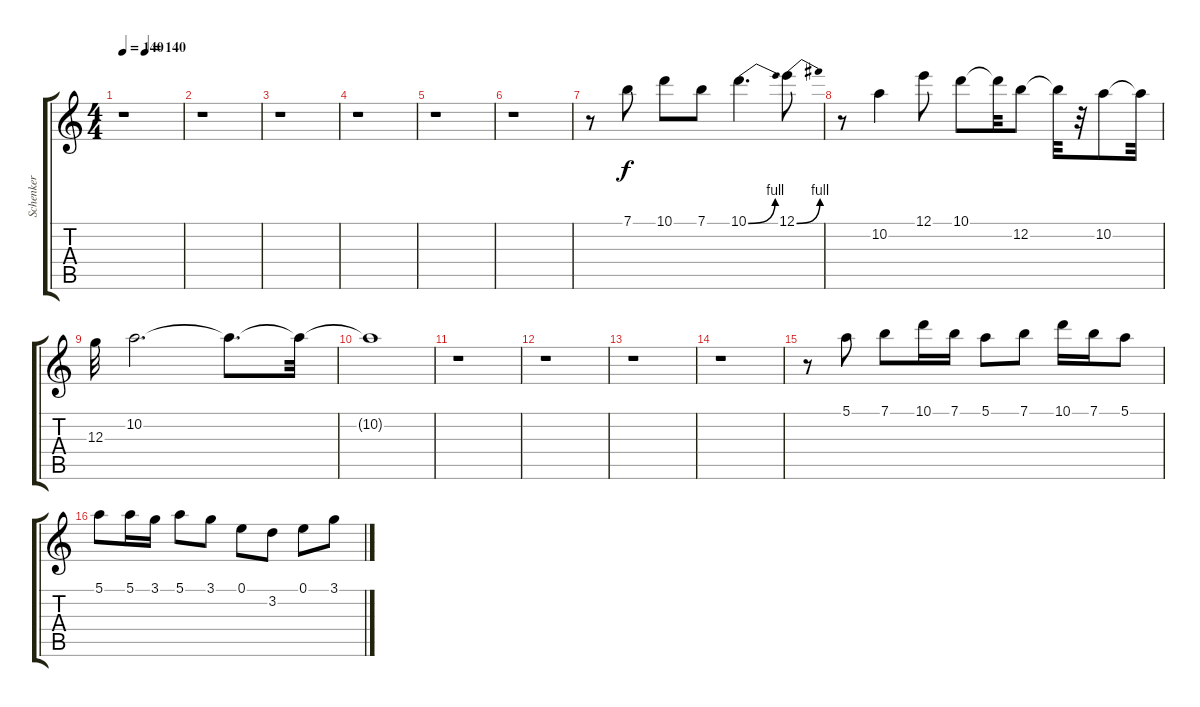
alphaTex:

\track ("Schenker" "Schenker") {instrument overdrivenguitar}
\staff {score tabs}
\tuning (E4 B3 G3 D3 A2 E2) {hide}
\ts (4 4)
\tempo 140
\tempo (140 0.375)
\clef g2
\ks c
r.1{dy f} |
r.1 |
r.1 |
r.1 |
r.1 |
r.1 |
r.8 7.1.8 10.1.8 7.1.8 10.1{be (bend 0 0 60 4)}.4{d} 12.1{be (bend 0 0 60 4)}.8 |
r.8 10.2.4 12.1.8 10.1.8 10.1{t}.32 12.2.8 12.2{t}.32 r.32 10.2.8 10.2{t}.32 |
12.3.32 10.2.2{d} 10.2{t}.8{d} 10.2{t}.32 |
10.2{t}.1 |
r.1 |
r.1 |
r.1 |
r.1 |
r.8 5.1.8 7.1.8 10.1.16 7.1.16 5.1.8 7.1.8 10.1.16 7.1.16 5.1.8 |
5.1.8 5.1.16 3.1.16 5.1.8 3.1.8 0.1.8 3.2.8 0.1.8 3.1.8
